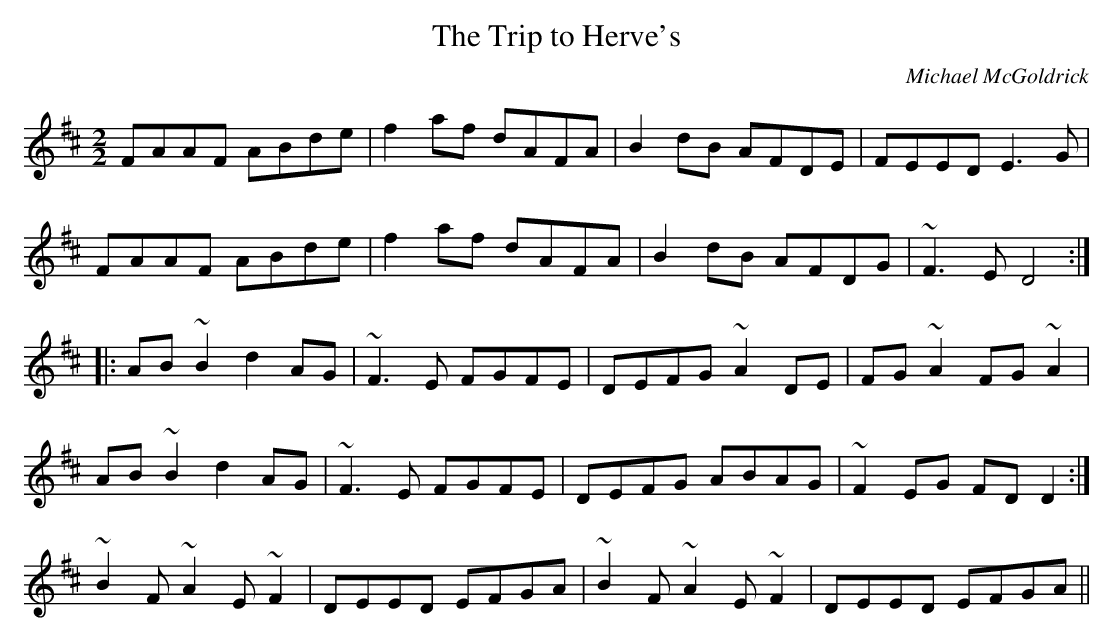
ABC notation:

X:1
T:Trip to Herve's, The
M:2/2
L:1/8
C:Michael McGoldrick
K:D
FAAF ABde | f2af dAFA | B2dB AFDE | FEED E3G |
FAAF ABde | f2af dAFA | B2dB AFDG | ~F3E D4 ::
AB~B2 d2AG | ~F3E FGFE | DEFG ~A2DE | FG~A2 FG~A2 |
1 AB~B2 d2AG | ~F3E FGFE | DEFG ABAG | ~F2EG FDD2 :|
2 ~B2 F ~A2 E ~F2 | DEED EFGA | ~B2 F ~A2 E ~F2 | DEED EFGA ||
